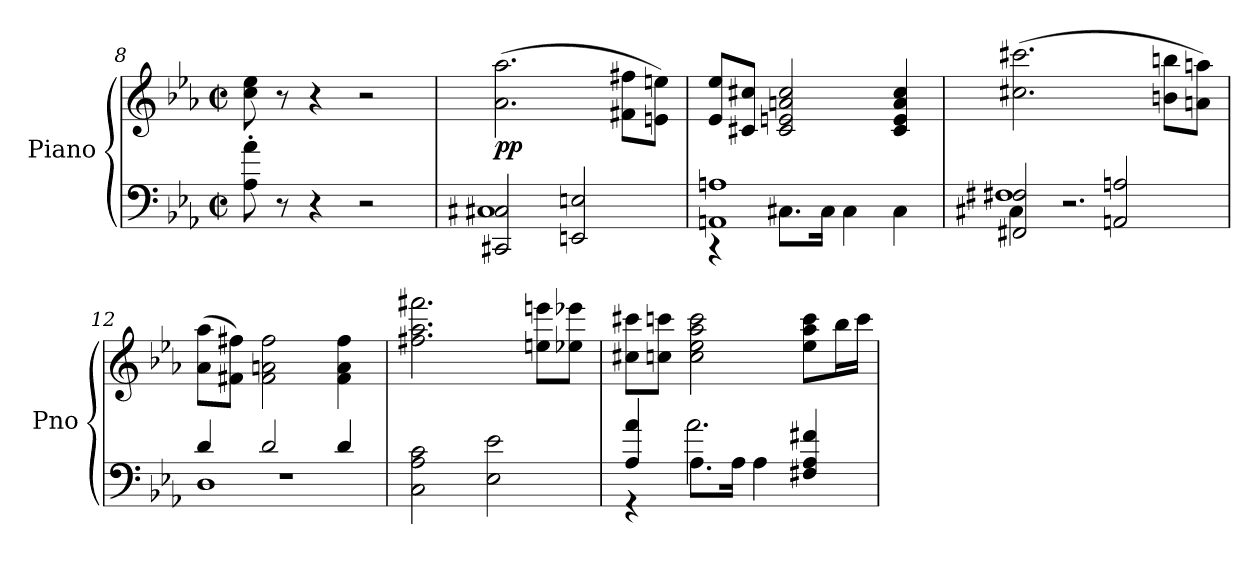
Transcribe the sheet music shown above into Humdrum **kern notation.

**kern	**kern	**dynam
*part1	*part1	*part1
*staff2	*staff1	*staff1/2
*I"Piano	*	*
*I'Pno	*	*
*clefF4	*clefG2	*
*k[b-e-a-]	*k[b-e-a-]	*
*M2/2	*M2/2	*
*met(c|)	*met(c|)	*
=8	=8	=8
8A-\' 8a-\'	8cc\ 8ee-\	.
8r	8r	.
4r	4r	.
2r	2r	.
!!LO:LB:g=z
=9	=9	=9
*^	*	*
!	!	!	!LO:DY:b
!	!	!	!LO:DY:n=1:b
2CC#X/ 2C#X/	1C#	(>2.a-\ 2.aa-\	p p
2EEn/ 2En/	.	.	.
.	.	8f#X\ 8ff#X\L	.
.	.	8en\ 8een\J)	.
=10	=10	=10	=10
1AAn 1An	4r	8e-/ 8ee-/L	.
.	.	8c#X/ 8cc#X/J	.
.	8.C#X\L	2c#/ 2en/ 2an/ 2cc#/	.
.	16C#\Jk	.	.
.	4C#\	.	.
.	4C#\	4c#/ 4e/ 4a/ 4cc#/	.
=11	=11	=11	=11
*	*^	*	*
2FF#X/ 2F#X/	1F#	4C#X\	(>2.cc#X\ 2.ccc#X\	.
.	.	2.r	.	.
2AAn/ 2An/	.	.	.	.
.	.	.	8bn\ 8bbn\L	.
.	.	.	8an\ 8aan\J)	.
=12	=12	=12	=12	=12
4d/	1D	1r	(>8a-\ 8aa-\L	.
.	.	.	8f#X\ 8ff#X\J)	.
2d/	.	.	2f#\ 2an\ 2ff#\	.
4d/	.	.	4f#\ 4a\ 4ff#\	.
*v	*v	*v	*	*
=13	=13	=13
2C\ 2A-\ 2c\	2.ff#X\ 2.aa-\ 2.fff#X\	.
2E-\ 2e-\	.	.
.	8een\ 8eeen\L	.
.	8ee-X\ 8eee-X\J	.
!!LO:LB:g=z
=14	=14	=14
*^	*	*
4A-/ 4a-/	4r	8cc#X\ 8ccc#X\L	.
.	.	8ccn\ 8cccn\J	.
8.A-\L	2.a-\	2cc\ 2ee-\ 2aa-\ 2ccc\	.
16A-\Jk	.	.	.
4A-\	.	.	.
4F#X/ 4A-/ 4f#X/	.	8ee-\ 8aa-\ 8ccc\L	.
.	.	16bb-\L	.
.	.	16ccc\JJ	.
*v	*v	*	*
=	=	=
*-	*-	*-
